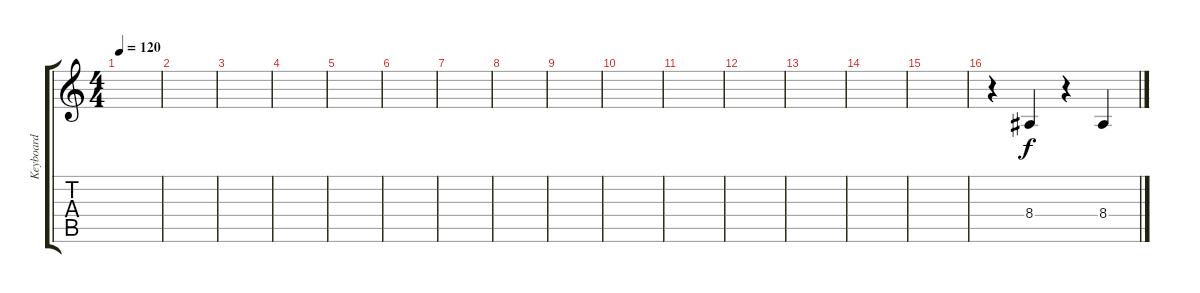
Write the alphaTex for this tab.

\track ("Keyboard" "Keyboard") {instrument lead2sawtooth}
\staff {score tabs}
\tuning (E4 B3 G3 D3 A2 E2) {hide}
\ts (4 4)
\tempo 120
\clef g2
\ks c
|
|
|
|
|
|
|
|
|
|
|
|
|
|
|
r.4 8.4.4 r.4 8.4.4
